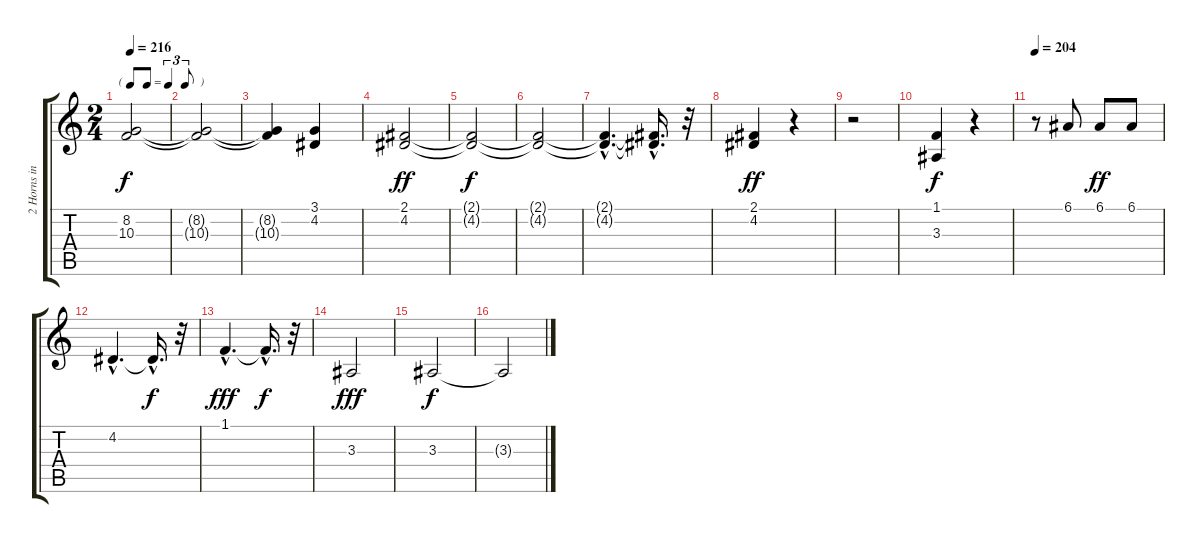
\track ("2 Horns in Eb" "2 Horns in") {instrument frenchhorn}
\staff {score tabs}
\tuning (E4 B3 G3 D3 A2 E2) {hide}
\ts (2 4)
\tf triplet8th
\tempo 216
\clef g2
\ks c
(8.2{t} 10.3{t}).2{dy f} |
(8.2{t} 10.3{t}).2 |
(8.2{t} 10.3{t}).4 (3.1 4.2).4 |
(2.1 4.2).2{dy ff} |
(2.1{t} 4.2{t}).2{dy f} |
(2.1{t} 4.2{t}).2 |
(2.1{hac t} 4.2{hac t}).4{d} (2.1{hac t} 4.2{hac t}).16{d} r.32 |
(2.1 4.2).4{dy ff} r.4 |
r.2 |
(1.1 3.3).4{dy f} r.4 |
\tempo 204
r.8 6.1.8 6.1.8{dy ff} 6.1.8 |
4.2{hac}.4{d} 4.2{hac t}.16{d dy f} r.32 |
1.1{hac}.4{d dy fff} 1.1{hac t}.16{d dy f} r.32 |
3.3.2{dy fff} |
3.3.2{dy f} |
3.3{t}.2
